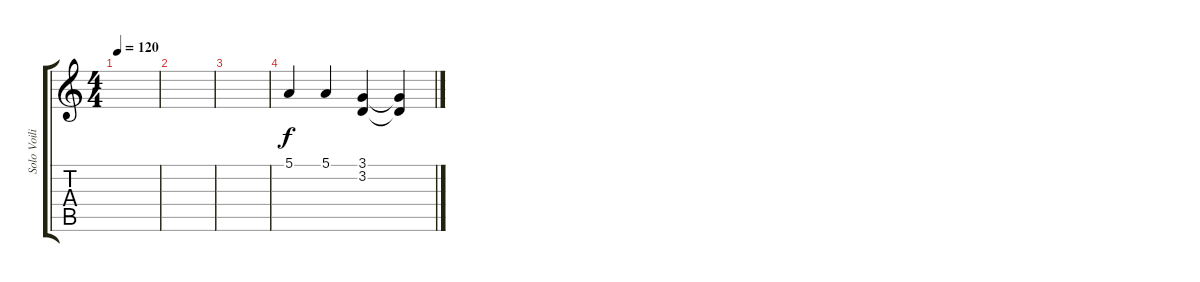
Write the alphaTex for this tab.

\track ("Solo Voilin" "Solo Voili") {instrument violin}
\staff {score tabs}
\tuning (E4 B3 G3 D3 A2 E2) {hide}
\ts (4 4)
\tempo 120
\clef g2
\ks c
|
|
|
5.1.4 5.1.4 (3.1 3.2).4 (3.1{t} 3.2{t}).4
